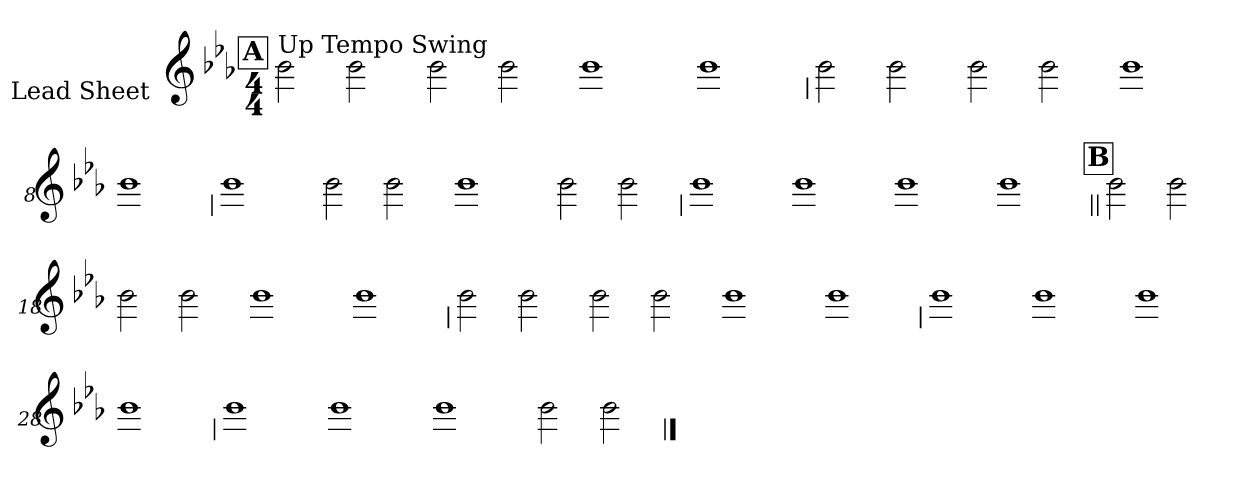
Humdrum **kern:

**kern
*part1
*staff1
*I"Lead Sheet
*stria0
*clefG2
*k[b-e-a-]
*E-:
*M4/4
!!LO:REH:place=s1:a:t=A
=1||
!LO:TX:a:t=Up Tempo Swing
2b-
2b-
=2-
2b-
2b-
=3-
1b-
=4-
1b-
!!LO:LB:g=z
=5
2b-
2b-
=6-
2b-
2b-
=7-
1b-
=8-
1b-
!!LO:LB:g=z
=9
1b-
=10-
2b-
2b-
=11-
1b-
=12-
2b-
2b-
!!LO:LB:g=z
=13
1b-
=14-
1b-
=15-
1b-
=16-
1b-
!!LO:LB:g=z
!!LO:REH:place=s1:a:t=B
=17||
2b-
2b-
=18-
2b-
2b-
=19-
1b-
=20-
1b-
!!LO:LB:g=z
=21
2b-
2b-
=22-
2b-
2b-
=23-
1b-
=24-
1b-
!!LO:LB:g=z
=25
1b-
=26-
1b-
=27-
1b-
=28-
1b-
!!LO:LB:g=z
=29
1b-
=30-
1b-
=31-
1b-
=32-
2b-
2b-
==
*-
